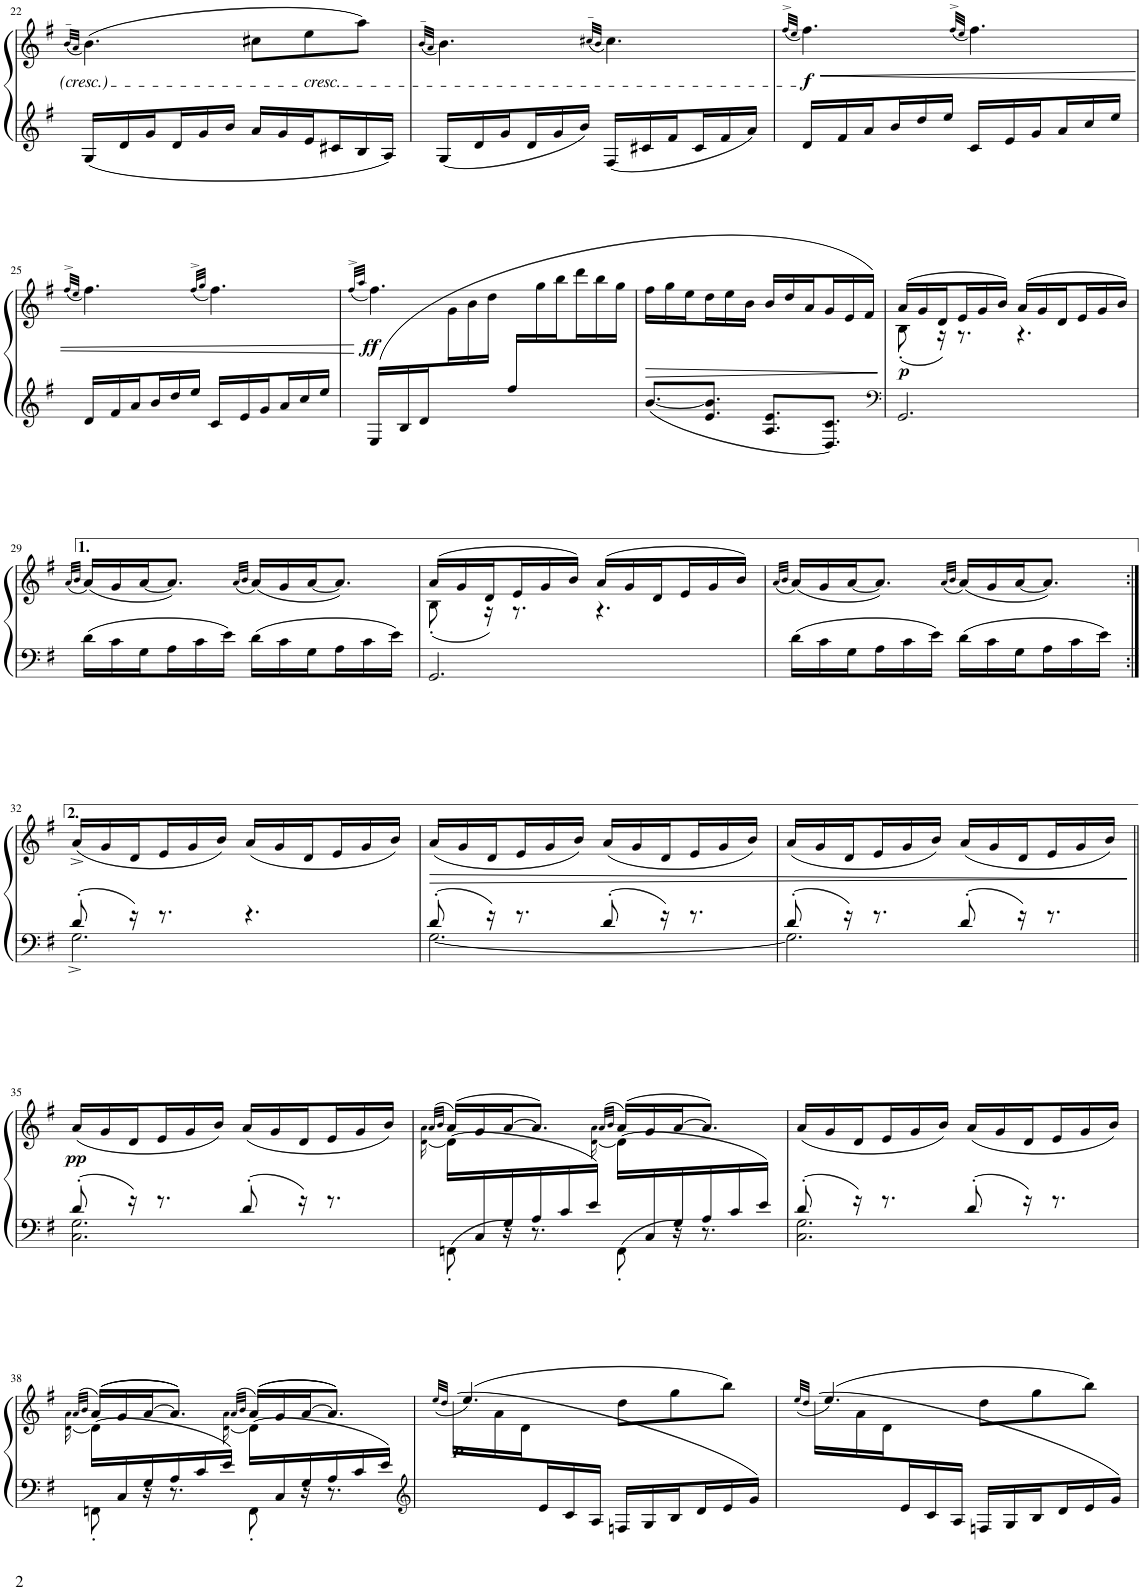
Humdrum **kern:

**kern	**kern	**dynam
*part1	*part1	*part1
*staff2	*staff1	*staff1/2
*I"Piano	*	*
*I'Pno.	*	*
!!LO:PB:g=z
*clefG2	*clefG2	*
*k[f#]	*k[f#]	*
*M12/16	*M12/16	*
=22	=22	=22
.	(32qb~>/LLL	.
.	32qa/JJJ	.
*	*^	*
16G/LL	(4.b\)	32b!LLL	.
.	.	32a!JJ	.
16d/	.	[8b!	.
16g/J	.	.	.
16d/L	.	8.b!J]	.
16g/	.	.	.
16b/JJ	.	.	.
16a/LL	8cc#X\L	4.ryy	.
16g/	.	.	.
!	!LO:TX:b:i:t=cresc.	!	!
16e/J	8ee\	.	.
16c#X/L	.	.	.
16B/	8aa\J)	.	.
16A/JJ	.	.	.
=23	=23	=23	=23
.	(32qb~>/LLL	.	.
.	32qa/JJJ	.	.
16G/LL	4.b\)	32b!LLL	.
.	.	32a!JJ	.
16d/	.	[8b!	.
16g/J	.	.	.
16d/L	.	8.b!J]	.
16g/	.	.	.
16b/JJ	.	.	.
.	(32qcc#X~>/LLL	.	.
.	32qb/JJJ	.	.
16F#/LL	4.cc#\)	32cc#!LLL	.
.	.	32b!JJ	.
16c#X/	.	[8cc#!	.
16f#/J	.	.	.
16c#/L	.	8.cc#!J]	.
16f#/	.	.	.
16a/JJ	.	.	.
=24	=24	=24	=24
.	(32qff#^>/LLL	.	.
.	32qee/JJJ	.	.
!	!	!	!LO:DY:b
16d/LL	4.ff#\)	32ff#!LLL	f
!	!	!	!LO:HP:b
.	.	32ee!JJ	<
16f#/	.	[8ff#!	.
16a/J	.	.	.
16b/L	.	8.ff#!J]	.
16dd/	.	.	.
16ee/JJ	.	.	.
.	(32qff#^>/LLL	.	.
.	32qee/JJJ	.	.
16c/LL	4.ff#\)	32ff#!LLL	.
.	.	32ee!JJ	.
16e/	.	[8ff#!	.
16g/J	.	.	.
16a/L	.	8.ff#!J]	.
16cc/	.	.	.
16ee/JJ	.	.	.
!!LO:LB:g=z	!!
=25	=25	=25	=25
.	(32qff#^>/LLL	.	.
.	32qee/JJJ	.	.
16d/LL	4.ff#\)	32ff#!LLL	.
.	.	32ee!JJ	.
16f#/	.	[8ff#!	.
16a/J	.	.	.
16b/L	.	8.ff#!J]	.
16dd/	.	.	.
16ee/JJ	.	.	.
.	(32qff#^>/LLL	.	.
.	32qgg/JJJ	.	.
16c/LL	4.ff#\)	32ff#!LLL	.
.	.	32gg!JJ	.
16e/	.	[8ff#!	.
16g/J	.	.	.
16a/L	.	8.ff#!J]	.
16cc/	.	.	.
16ee/JJ	.	.	.
*	*v	*v	*
.	.	[
=26	=26	=26
.	(32qff#^>/LLL	.
.	32qaa/JJJ	.
*^	*^	*
*	*	*	*^	*
!	!	!	!	!	!LO:DY:b
4.ryy	(16E/LL	4.ff#\)	32ff#^!LLL	8.ryy	ff
.	.	.	32aa!JJ	.	.
.	16B/	.	[8ff#!	.	.
.	16d/J	.	.	.	.
.	8.ryy	.	8.ff#!J_	16g\L	.
.	.	.	.	16b\	.
.	.	.	.	16dd\JJ	.
16ff#/LL	4.ryy	16ryy	4.ff#!]	4.ryy	.
4ryy	.	16gg\	.	.	.
.	.	16bb\J	.	.	.
.	.	16ddd\L	.	.	.
.	.	16bb\	.	.	.
16ryy	.	16gg\JJ	.	.	.
*v	*v	*	*	*	*
*	*v	*v	*v	*
=27	=27	=27
!	!	!LO:HP:b
*	*^	*
[8.b/L	16ff#\LL	2.ryy	>
.	16gg\	.	.
.	16ee\J	.	.
8.e/ 8.b/]J	16dd\L	.	.
.	16ee\	.	.
.	16b\JJ	.	.
8.A/ 8.e/L	16b/LL	.	.
.	16dd/	.	.
.	16a/J	.	.
8.D/ 8.c/J	16g/L	.	.
.	16e/	.	.
.	16f#/JJ)	.	.
*	*v	*v	*
.	.	]
=28	=28	=28
*clefF4	*	*
*	*^	*
!	!	!	!LO:DY:b
2.GG/	(16a/LL	(8B'\	p
.	16g/	.	.
.	16d/J	16r)	.
.	16e/L	8.r	.
.	16g/	.	.
.	16b/JJ)	.	.
.	(16a/LL	4.r	.
.	16g/	.	.
.	16d/J	.	.
.	16e/L	.	.
.	16g/	.	.
.	16b/JJ)	.	.
*	*v	*v	*
!!LO:LB:g=z
=29	=29	=29
.	(32qa/LLL	.
.	32qb/JJJ	.
16d\LL	(16a/LL)	.
16c\	16g/	.
16G\J	[16a/J	.
16A\L	8.a/J])	.
16c\	.	.
16e\JJ	.	.
.	(32qa/LLL	.
.	32qb/JJJ	.
16d\LL	(16a/LL)	.
16c\	16g/	.
16G\J	[16a/J	.
16A\L	8.a/J])	.
16c\	.	.
16e\JJ	.	.
=30	=30	=30
*	*^	*
2.GG/	(16a/LL	(8B'\	.
.	16g/	.	.
.	16d/J	16r)	.
.	16e/L	8.r	.
.	16g/	.	.
.	16b/JJ)	.	.
.	(16a/LL	4.r	.
.	16g/	.	.
.	16d/J	.	.
.	16e/L	.	.
.	16g/	.	.
.	16b/JJ)	.	.
*	*v	*v	*
=31	=31	=31
.	(32qa/LLL	.
.	32qb/JJJ	.
16d\LL	(16a/LL)	.
16c\	16g/	.
16G\J	[16a/J	.
16A\L	8.a/J])	.
16c\	.	.
16e\JJ	.	.
.	(32qa/LLL	.
.	32qb/JJJ	.
16d\LL	(16a/LL)	.
16c\	16g/	.
16G\J	[16a/J	.
16A\L	8.a/J])	.
16c\	.	.
16e\JJ	.	.
!!LO:LB:g=z
=32:|!	=32:|!	=32:|!
*^	*	*
8d'/	2.G^\	(16a^/LL	.
.	.	16g/	.
16r	.	16d/J	.
8.r	.	16e/L	.
.	.	16g/	.
.	.	16b/JJ)	.
4.r	.	(16a/LL	.
.	.	16g/	.
.	.	16d/J	.
.	.	16e/L	.
.	.	16g/	.
.	.	16b/JJ)	.
=33	=33	=33	=33
!	!	!	!LO:HP:b
8d'/	[2.G\	(16a/LL	>
.	.	16g/	.
16r	.	16d/J	.
8.r	.	16e/L	.
.	.	16g/	.
.	.	16b/JJ)	.
8d'/	.	(16a/LL	.
.	.	16g/	.
16r	.	16d/J	.
8.r	.	16e/L	.
.	.	16g/	.
.	.	16b/JJ)	.
=34	=34	=34	=34
8d'/	2.G\]	(16a/LL	.
.	.	16g/	.
16r	.	16d/J	.
8.r	.	16e/L	.
.	.	16g/	.
.	.	16b/JJ)	.
8d'/	.	(16a/LL	.
.	.	16g/	.
16r	.	16d/J	.
8.r	.	16e/L	.
.	.	16g/	.
.	.	16b/JJ)	.
*v	*v	*	*
.	.	]
!!LO:LB:g=z
=35||	=35||	=35||
*^	*	*
!	!	!	!LO:DY:b
8d'/	2.C\ 2.G\	(16a/LL	pp
.	.	16g/	.
16r	.	16d/J	.
8.r	.	16e/L	.
.	.	16g/	.
.	.	16b/JJ)	.
8d'/	.	(16a/LL	.
.	.	16g/	.
16r	.	16d/J	.
8.r	.	16e/L	.
.	.	16g/	.
.	.	16b/JJ)	.
=36	=36	=36	=36
.	.	(32qa/LLL	.
*	*	*^	*
.	.	32qb/JJJ	[16qd\ 16qa\	.
16ryy	8FFn'<\	(16a/LL)	(16d\LL]	.
16C/	.	16g/	16ryy	.
*	*	*v	*v	*
16G/	16r	[16a/J	.
16A/	8.r	8.a/J])	.
16c/	.	.	.
16e/JJ)	.	.	.
.	.	(32qa/LLL	.
*	*	*^	*
.	.	32qb/JJJ	[16qd\ 16qa\	.
16ryy	8FF'<\	(16a/LL)	(16d\LL]	.
16C/	.	16g/	4ryy	.
16G/	16r	[16a/J	.	.
16A/	8.r	8.a/J])	.	.
16c/	.	.	.	.
16e/JJ)	.	.	16ryy	.
*	*	*v	*v	*
=37	=37	=37	=37
8d'/	2.C\ 2.G\	(16a/LL	.
.	.	16g/	.
16r	.	16d/J	.
8.r	.	16e/L	.
.	.	16g/	.
.	.	16b/JJ)	.
8d'/	.	(16a/LL	.
.	.	16g/	.
16r	.	16d/J	.
8.r	.	16e/L	.
.	.	16g/	.
.	.	16b/JJ)	.
!!LO:LB:g=z
=38	=38	=38	=38
.	.	(32qa/LLL	.
*	*	*^	*
.	.	32qb/JJJ	[16qd\ 16qa\	.
16ryy	8FFn'<\	((16a/LL)	(16d\LL]	.
16C/	.	16g/	16ryy	.
*	*	*v	*v	*
16G/	16r	[16a/J	.
16A/	8.r	8.a/J]))	.
16c/	.	.	.
16e/JJ)	.	.	.
.	.	(32qa/LLL	.
*	*	*^	*
.	.	32qb/JJJ	[16qd\ 16qa\	.
16ryy	8FF'<\	((16a/LL)	(16d\LL]	.
16C/	.	16g/	4ryy	.
16G/	16r	[16a/J	.	.
16A/	8.r	8.a/J]))	.	.
16c/	.	.	.	.
16e/JJ)	.	.	16ryy	.
*v	*v	*	*	*
*	*v	*v	*
=39	=39	=39
*clefG2	*	*
.	(32qee/LLL	.
.	32qdd/JJJ	.
*	*^	*
*	*	*^	*
!	!	!	!	!LO:DY:b
8.ryy	(4.ee/)	32ee!LLL	(16ee\LL	p
.	.	32dd!JJ	.	.
.	.	[8ee!	16a\	.
.	.	.	16d\J	.
16e/L	.	8.ee!J]	2ryy	.
16c/	.	.	.	.
16A/JJ	.	.	.	.
16Fn/LL	8dd\L	4.ryy	.	.
16G/	.	.	.	.
16B/J	8gg\	.	.	.
16d/L	.	.	.	.
16e/	8bb\J)	.	.	.
16g/JJ)	.	.	16ryy	.
=40	=40	=40	=40	=40
.	(32qee/LLL	.	.	.
.	32qdd/JJJ	.	.	.
8.ryy	(4.ee/)	32ee!LLL	(16ee\LL	.
.	.	32dd!JJ	.	.
.	.	[8ee!	16a\	.
.	.	.	16d\J	.
16e/L	.	8.ee!J]	2ryy	.
16c/	.	.	.	.
16A/JJ	.	.	.	.
16Fn/LL	8dd\L	4.ryy	.	.
16G/	.	.	.	.
16B/J	8gg\	.	.	.
16d/L	.	.	.	.
16e/	8bb\J)	.	.	.
16g/JJ)	.	.	16ryy	.
*	*v	*v	*v	*
=	=	=
*-	*-	*-
